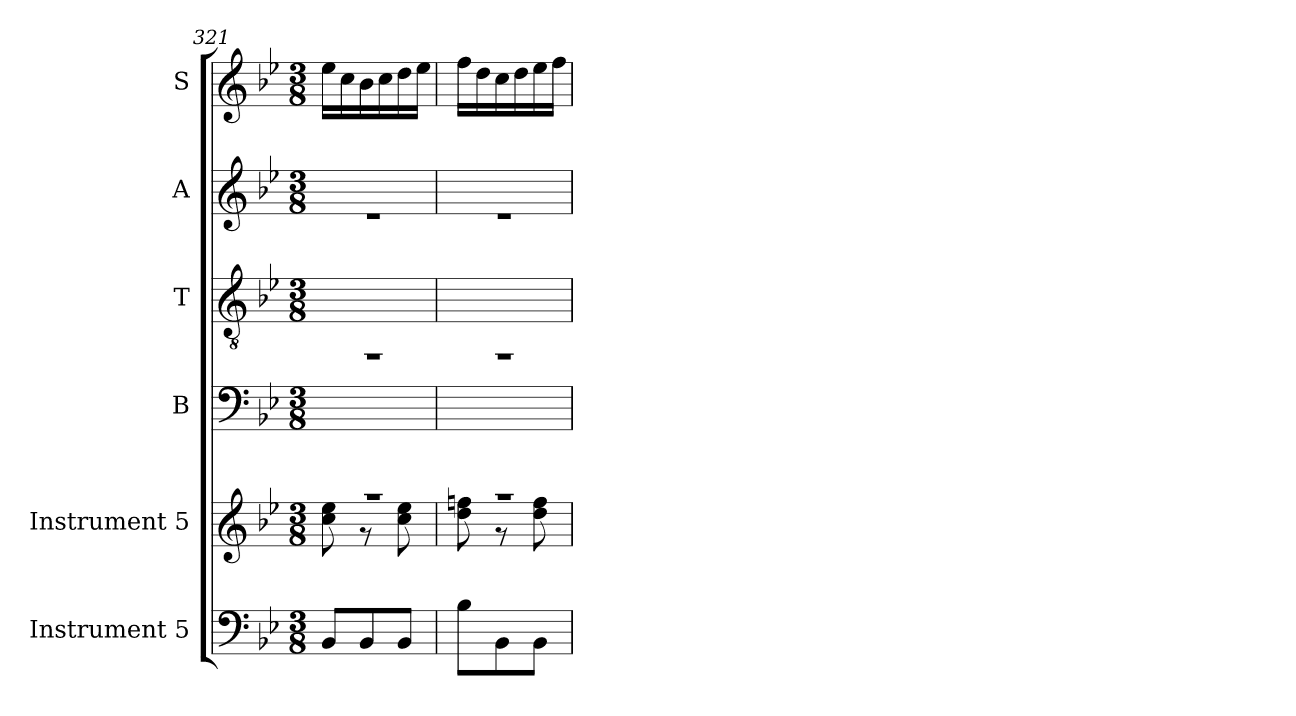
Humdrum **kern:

**kern	**kern	**kern	**kern	**kern	**kern	**text
*part6	*part5	*part4	*part3	*part2	*part1	*part1
*staff6	*staff5	*staff4	*staff3	*staff2	*staff1	*staff1
*I"Instrument 5	*I"Instrument 5	*I"B	*I"T	*I"A	*I"S	*
*	*	*I'B	*I'T	*I'A	*I'S	*
*clefF4	*clefG2	*clefF4	*clefGv2	*clefG2	*clefG2	*
*k[b-e-]	*k[b-e-]	*k[b-e-]	*k[b-e-]	*k[b-e-]	*k[b-e-]	*
*B-:	*B-:	*B-:	*B-:	*B-:	*B-:	*
*M3/8	*M3/8	*M3/8	*M3/8	*M3/8	*M3/8	*
=321	=321	=321	=321	=321	=321	=321
!	!	!	!	!	!	!LO:LY:b:cj
8BB-/L	8cc\ 8ee-\	4.rCCC	4.rFF	4.rf	16ee-\L	.
!	!	!	!	!	!	!LO:LY:b:cj
.	.	.	.	.	16cc\	.
!	!	!	!	!	!	!LO:LY:b:cj
8BB-/	8rf	.	.	.	16b-\	.
!	!	!	!	!	!	!LO:LY:b:cj
.	.	.	.	.	16cc\	.
!	!	!	!	!	!	!LO:LY:b:cj
8BB-/J	8cc\ 8ee-\	.	.	.	16dd\	.
!	!	!	!	!	!	!LO:LY:b:cj
.	.	.	.	.	16ee-\J	.
=322	=322	=322	=322	=322	=322	=322
!	!	!	!	!	!	!LO:LY:b:cj
8B-\L	8dd\ 8ffn\	4.rCCC	4.rFF	4.rf	16ff\L	.
!	!	!	!	!	!	!LO:LY:b:cj
.	.	.	.	.	16dd\	.
!	!	!	!	!	!	!LO:LY:b:cj
8BB-\	8rf	.	.	.	16cc\	.
!	!	!	!	!	!	!LO:LY:b:cj
.	.	.	.	.	16dd\	.
!	!	!	!	!	!	!LO:LY:b:cj
8BB-\J	8dd\ 8ff\	.	.	.	16ee-\	.
!	!	!	!	!	!	!LO:LY:b:cj
.	.	.	.	.	16ff\J	.
=	=	=	=	=	=	=
*-	*-	*-	*-	*-	*-	*-
